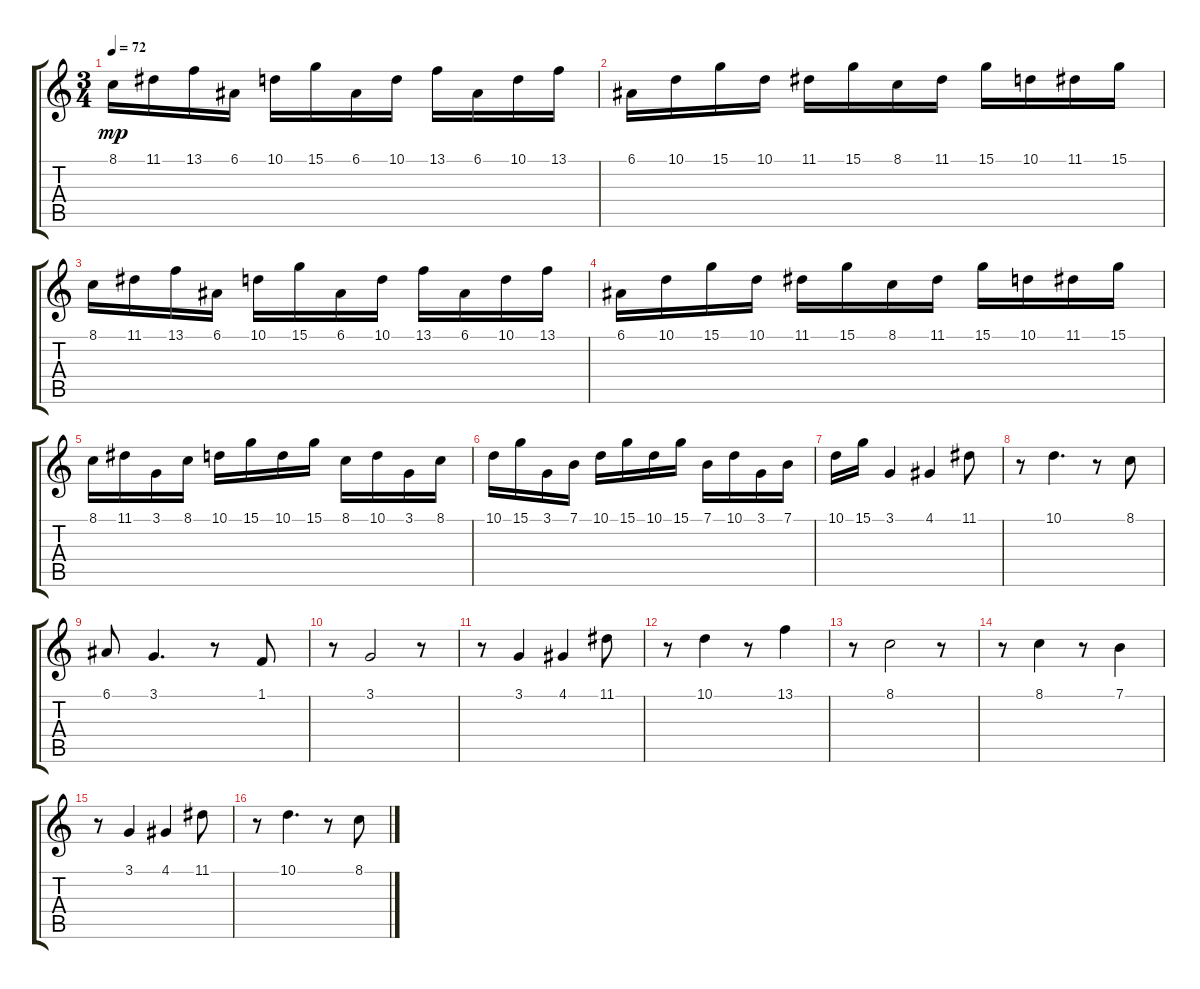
\track "" {instrument blownbottle}
\staff {score tabs}
\tuning (E4 B3 G3 D3 A2 E2) {hide}
\ts (3 4)
\tempo 72
\clef g2
\ks c
8.1.16{dy mp} 11.1.16 13.1.16 6.1.16 10.1.16 15.1.16 6.1.16 10.1.16 13.1.16 6.1.16 10.1.16 13.1.16 |
6.1.16 10.1.16 15.1.16 10.1.16 11.1.16 15.1.16 8.1.16 11.1.16 15.1.16 10.1.16 11.1.16 15.1.16 |
8.1.16 11.1.16 13.1.16 6.1.16 10.1.16 15.1.16 6.1.16 10.1.16 13.1.16 6.1.16 10.1.16 13.1.16 |
6.1.16 10.1.16 15.1.16 10.1.16 11.1.16 15.1.16 8.1.16 11.1.16 15.1.16 10.1.16 11.1.16 15.1.16 |
8.1.16 11.1.16 3.1.16 8.1.16 10.1.16 15.1.16 10.1.16 15.1.16 8.1.16 10.1.16 3.1.16 8.1.16 |
10.1.16 15.1.16 3.1.16 7.1.16 10.1.16 15.1.16 10.1.16 15.1.16 7.1.16 10.1.16 3.1.16 7.1.16 |
10.1.16 15.1.16 3.1.4 4.1.4 11.1.8 |
r.8 10.1.4{d} r.8 8.1.8 |
6.1.8 3.1.4{d} r.8 1.1.8 |
r.8 3.1.2 r.8 |
r.8 3.1.4 4.1.4 11.1.8 |
r.8 10.1.4 r.8 13.1.4 |
r.8 8.1.2 r.8 |
r.8 8.1.4 r.8 7.1.4 |
r.8 3.1.4 4.1.4 11.1.8 |
r.8 10.1.4{d} r.8 8.1.8
